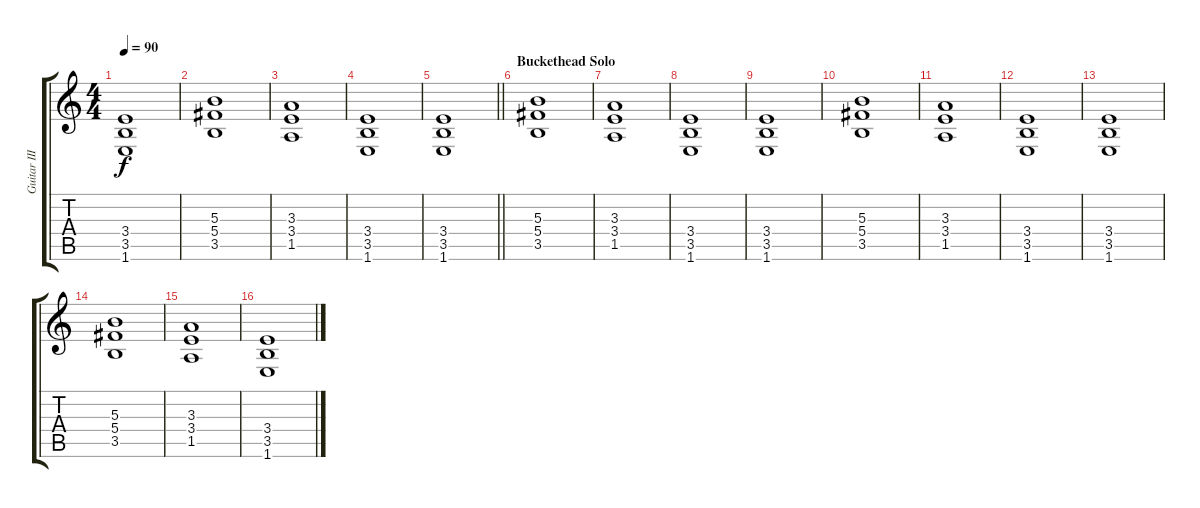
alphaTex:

\track ("Guitar III (Richard Fortus)" "Guitar III") {instrument distortionguitar}
\staff {score tabs}
\tuning (Eb4 Bb3 Gb3 Db3 Ab2 Eb2) {hide}
\ts (4 4)
\tempo 90
\clef g2
\ks c
(3.4 3.5 1.6).1{dy f} |
(5.3 5.4 3.5).1 |
(3.3 3.4 1.5).1 |
(3.4 3.5 1.6).1 |
\barLineRight lightlight
(3.4 3.5 1.6).1 |
\section ("" "Buckethead Solo")
(5.3 5.4 3.5).1 |
(3.3 3.4 1.5).1 |
(3.4 3.5 1.6).1 |
(3.4 3.5 1.6).1 |
(5.3 5.4 3.5).1 |
(3.3 3.4 1.5).1 |
(3.4 3.5 1.6).1 |
(3.4 3.5 1.6).1 |
(5.3 5.4 3.5).1 |
(3.3 3.4 1.5).1 |
(3.4 3.5 1.6).1
